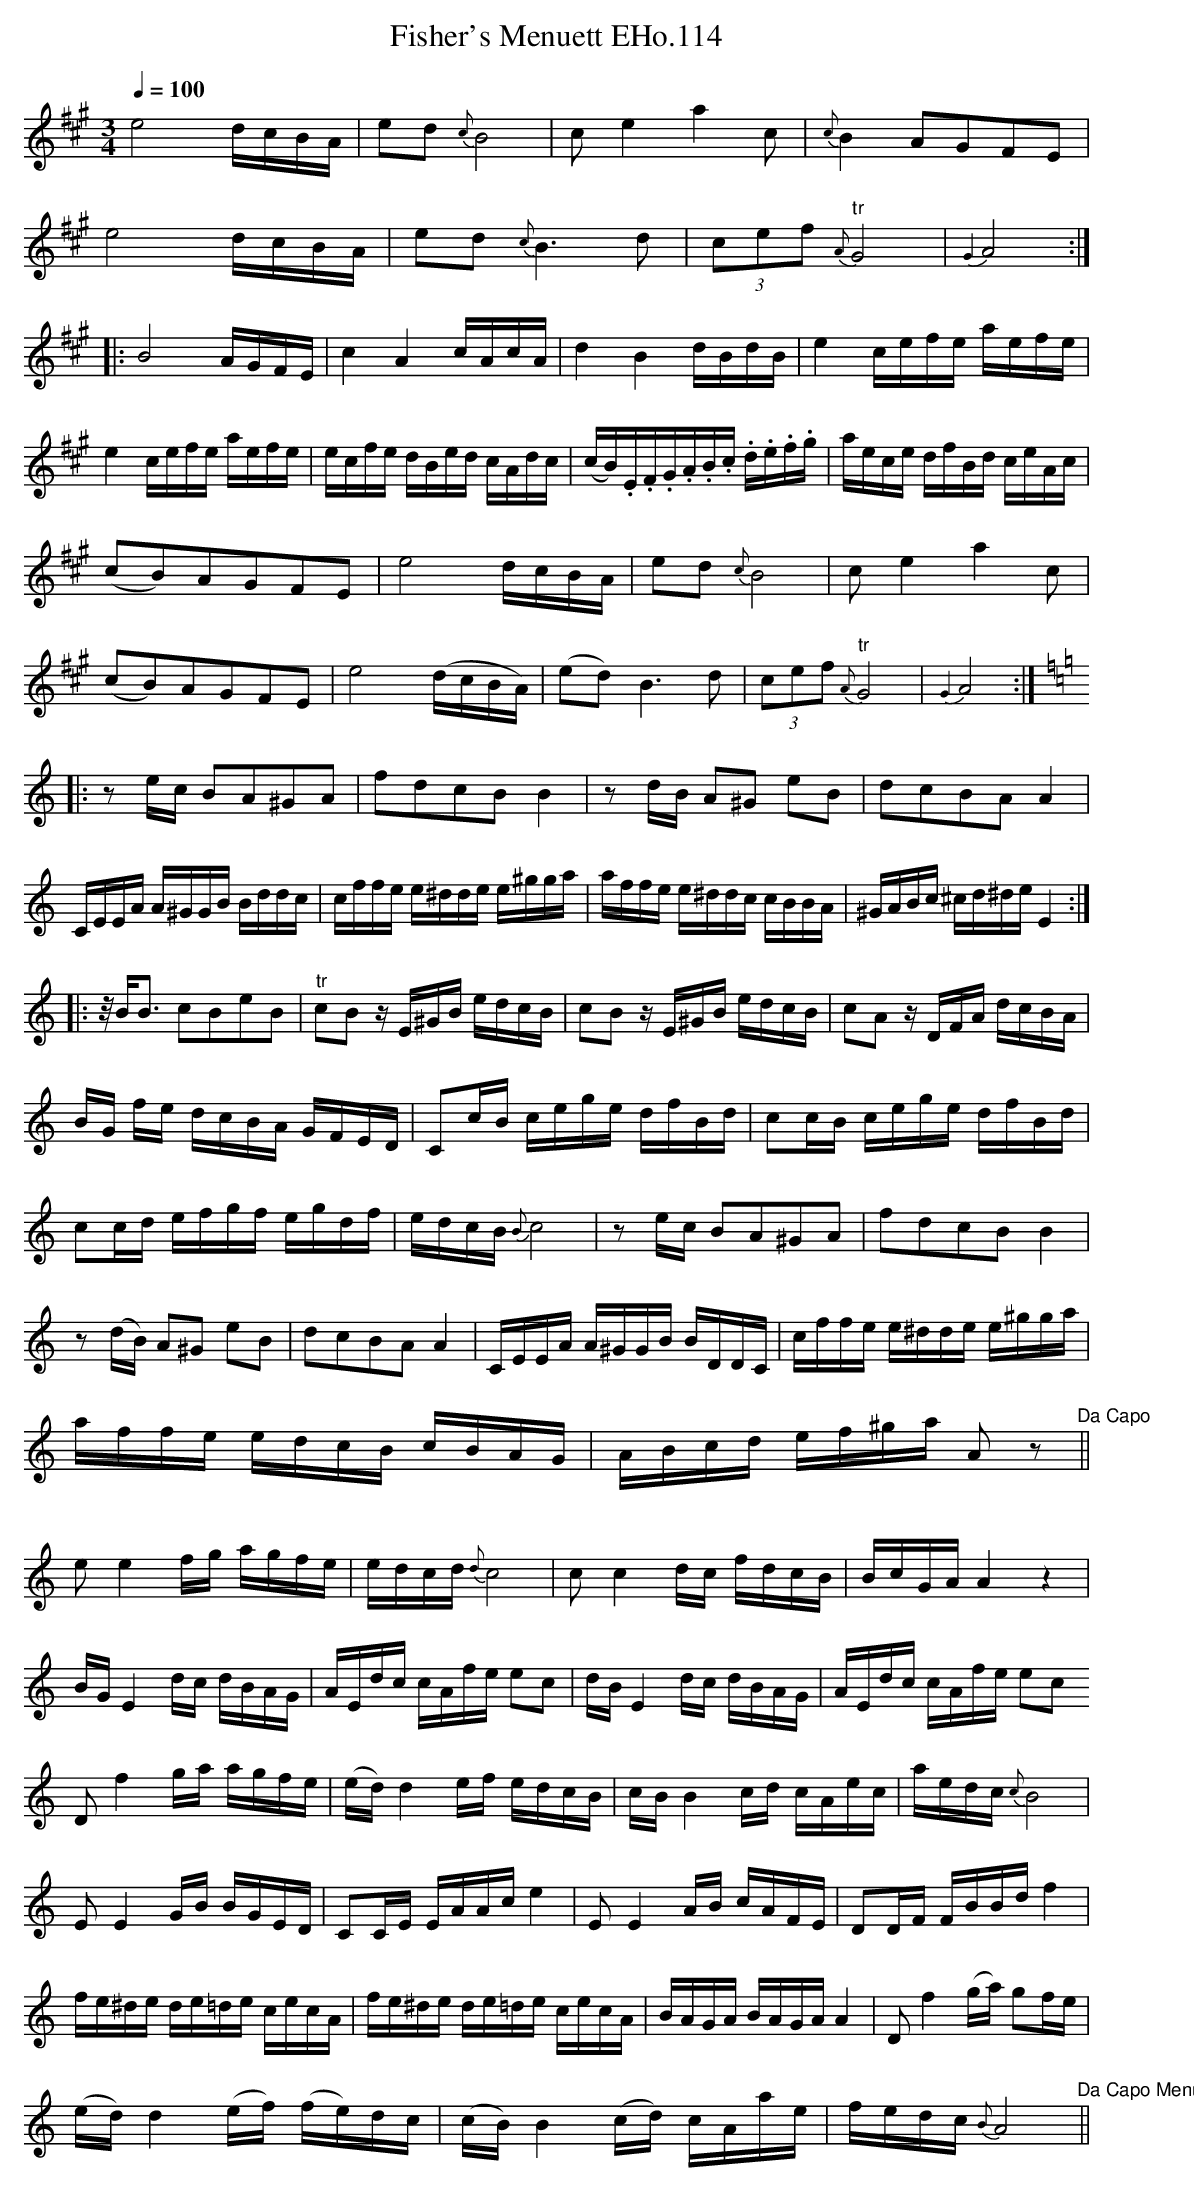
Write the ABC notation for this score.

X:1
T:Fisher's Menuett EHo.114
M:3/4
L:1/8
Q:1/4=100
K:A
e4d/c/B/A/|ed{c}B4|ce2a2c|{c}B2 AGFE|
e4d/c/B/A/|ed{c}B2>d2|(3cef {A}"^tr"G4|{G2}A4:|
|:B4A/G/F/E/|c2A2 c/A/c/A/|d2B2 d/B/d/B/|e2c/e/f/e/ a/e/f/e/|
e2c/e/f/e/ a/e/f/e/|e/c/f/e/ d/B/e/d/ c/A/d/c/|(c/B/).E/.F/.G/.A/.B/.c/ .d/.e/.f/.g/|a/e/c/e/ d/f/B/d/ c/e/A/c/|
(cB)AGFE|e4d/c/B/A/|ed {c}B4|ce2a2c|
(cB)AGFE|e4 (d/c/B/A/)|(ed) B2>d2|(3cef  {A}"^tr"G4|{G2}A4:|
K:Am
|:ze/c/ BA^GA|fdcBB2|zd/B/ A^G eB|dcBAA2|
C/E/E/A/ A/^G/G/B/ B/d/d/c/|c/f/f/e/ e/^d/d/e/ e/^g/g/a/|a/f/f/e/ e/^d/d/c/ c/B/B/A/|^G/A/B/c/ ^c/d/^d/e/E2:|
|:z//B<B cBeB|"^tr"cB z/E/^G/B/ e/d/c/B/|cB z/E/^G/B/ e/d/c/B/|cA z/D/F/A/ d/c/B/A/|
B/G/ f/e/ d/c/B/A/ G/F/E/D/|Cc/B/ c/e/g/e/ d/f/B/d/|cc/B/ c/e/g/e/ d/f/B/d/|
cc/d/ e/f/g/f/ e/g/d/f/|e/d/c/B/ {B}c4|ze/c/ BA^GA|fdcBB2|
z(d/B/) A^G eB|dcBAA2|C/E/E/A/ A/^G/G/B/ B/D/D/C/|c/f/f/e/ e/^d/d/e/ e/^g/g/a/|
a/f/f/e/ e/d/c/B/ c/B/A/G/|A/B/c/d/ e/f/^g/a/ A z"^Da Capo"||
ee2 f/g/ a/g/f/e/|e/d/c/d/ {d}c4|cc2d/c/ f/d/c/B/|B/c/G/A/ A2z2|
B/G/E2 d/c/ d/B/A/G/|A/E/d/c/ c/A/f/e/ ec|d/B/E2d/c/ d/B/A/G/|A/E/d/c/ c/A/f/e/ ec
D f2 g/a/ a/g/f/e/|(e/d/)d2 e/f/ e/d/c/B/|c/B/B2c/d/ c/A/e/c/|a/e/d/c/ {c}B4|
EE2 G/B/ B/G/E/D/|CC/E/ E/A/A/c/ e2|EE2 A/B/ c/A/F/E/|DD/F/ F/B/B/d/f2|
f/e/^d/e/ d/e/=d/e/ c/e/c/A/|f/e/^d/e/ d/e/=d/e/ c/e/c/A/|B/A/G/A/ B/A/G/A/A2|Df2(g/a/) gf/e/|
(e/d/)d2(e/f/) (f/e/)d/c/|(c/B/)B2 (c/d/) c/A/a/e/|f/e/d/c/ {B}A4"^Da Capo Menuett"||
